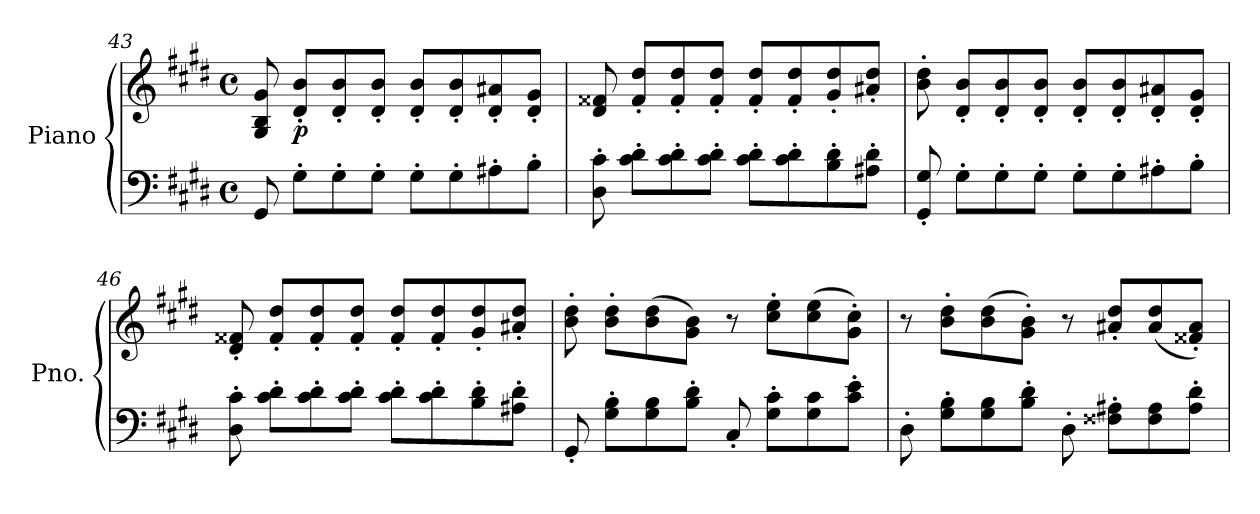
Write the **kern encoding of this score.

**kern	**kern	**dynam
*part1	*part1	*part1
*staff2	*staff1	*staff1/2
*I"Piano	*	*
*I'Pno.	*	*
!!LO:PB:g=z
*clefF4	*clefG2	*
*k[f#c#g#d#]	*k[f#c#g#d#]	*
*M4/4	*M4/4	*
*met(c)	*met(c)	*
=43	=43	=43
8GG#/	8G#/ 8B/ 8g#/	.
!	!	!LO:DY:b
8G#'\L	8d#/' 8b/'L	p
8G#'\	8d#/' 8b/'	.
8G#'\J	8d#/' 8b/'J	.
8G#'\L	8d#/' 8b/'L	.
8G#'\	8d#/' 8b/'	.
8A#X'\	8d#/' 8a#X/'	.
8B'\J	8d#/' 8g#/'J	.
=44	=44	=44
8D#\' 8c#\'	8d#/ 8f##X/	.
8c#\' 8d#\'L	8f##/' 8dd#/'L	.
8c#\' 8d#\'	8f##/' 8dd#/'	.
8c#\' 8d#\'J	8f##/' 8dd#/'J	.
8c#\' 8d#\'L	8f##/' 8dd#/'L	.
8c#\' 8d#\'	8f##/' 8dd#/'	.
8B\' 8d#\'	8g#/' 8dd#/'	.
8A#X\' 8d#\'J	8a#X/' 8dd#/'J	.
=45	=45	=45
8GG#/' 8G#/'	8b\' 8dd#\'	.
8G#'\L	8d#/' 8b/'L	.
8G#'\	8d#/' 8b/'	.
8G#'\J	8d#/' 8b/'J	.
8G#'\L	8d#/' 8b/'L	.
8G#'\	8d#/' 8b/'	.
8A#X'\	8d#/' 8a#X/'	.
8B'\J	8d#/' 8g#/'J	.
=46	=46	=46
8D#\' 8c#\'	8d#/' 8f##X/'	.
8c#\' 8d#\'L	8f##/' 8dd#/'L	.
8c#\' 8d#\'	8f##/' 8dd#/'	.
8c#\' 8d#\'J	8f##/' 8dd#/'J	.
8c#\' 8d#\'L	8f##/' 8dd#/'L	.
8c#\' 8d#\'	8f##/' 8dd#/'	.
8B\' 8d#\'	8g#/' 8dd#/'	.
8A#X\' 8d#\'J	8a#X/' 8dd#/'J	.
!!LO:LB:g=z
=47	=47	=47
8GG#'/	8b\' 8dd#\'	.
8G#\' 8B\'L	8b\' 8dd#\'L	.
8G#\ 8B\	(8b\ 8dd#\	.
8B\' 8d#\'J	8g#\ 8b\J)	.
8C#'/	8r	.
8G#\' 8c#\'L	8cc#\' 8ee\'L	.
8G#\ 8c#\	(8cc#\ 8ee\	.
8c#\' 8e\'J	8g#\' 8cc#\'J)	.
=48	=48	=48
8D#'\	8r	.
8G#\' 8B\'L	8b\' 8dd#\'L	.
8G#\ 8B\	(8b\ 8dd#\	.
8B\' 8d#\'J	8g#\' 8b\'J)	.
8D#'\	8r	.
8F##X\' 8A#X\'L	8a#X/' 8dd#/'L	.
8F##\ 8A#\	(8a#/ 8dd#/	.
8A#\' 8d#\'J	8f##X/' 8a#/'J)	.
=	=	=
*-	*-	*-
